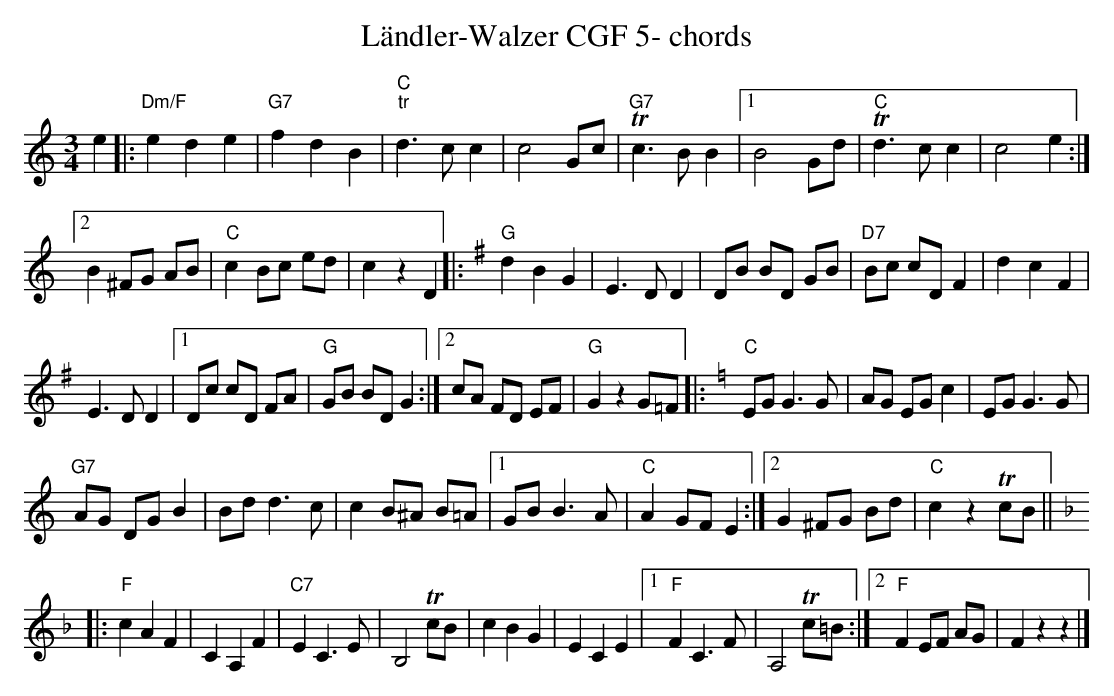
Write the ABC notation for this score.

X:1
T:L\"andler-Walzer CGF 5- chords
M:3/4
L:1/4
K:Cmaj%%MIDI gchordon
e |: "Dm/F"ede | "G7"fdB |"C""tr"d>cc | c2 G/2c/2 | "G7"Tc>BB |1 B2 G/2d/2 | "C"Td>cc |c2e :|2
B ^F/2G/2 A/2B/2 | "C"c B/2c/2 e/2d/2 | cz D |: [K:Gmaj] "G"dBG | E>DD | D/2B/2 B/2D/2 G/2B/2 | "D7"B/2c/2 c/2D/2 F | dcF |
E>DD |1 D/2c/2 c/2D/2 F/2A/2 | "G"G/2B/2 B/2D/2 G :|2 c/2A/2 F/2D/2 E/2F/2 | "G"GzG/2=F/2 |: [K:Cmaj] "C"E/2G/2 G>G | A/2G/2 E/2G/2 c | E/2G/2 G>G |
"G7"A/2G/2 D/2G/2 B | B/2d/2 d>c | c B/2^A/2 B/2=A/2 |1 G/2B/2 B>A | "C"A G/2F/2 E :|2 G ^F/2G/2 B/2d/2 | "C"czTc/2B/2 || [K:Fmaj]
|: "F"cAF | CA,F | "C7"EC>E | B,2 Tc/2B/2 | cBG | ECE |1 "F"FC>F | A,2 Tc/2=B/2 :|2 "F"F E/2F/2 A/2G/2 | Fzz |]
